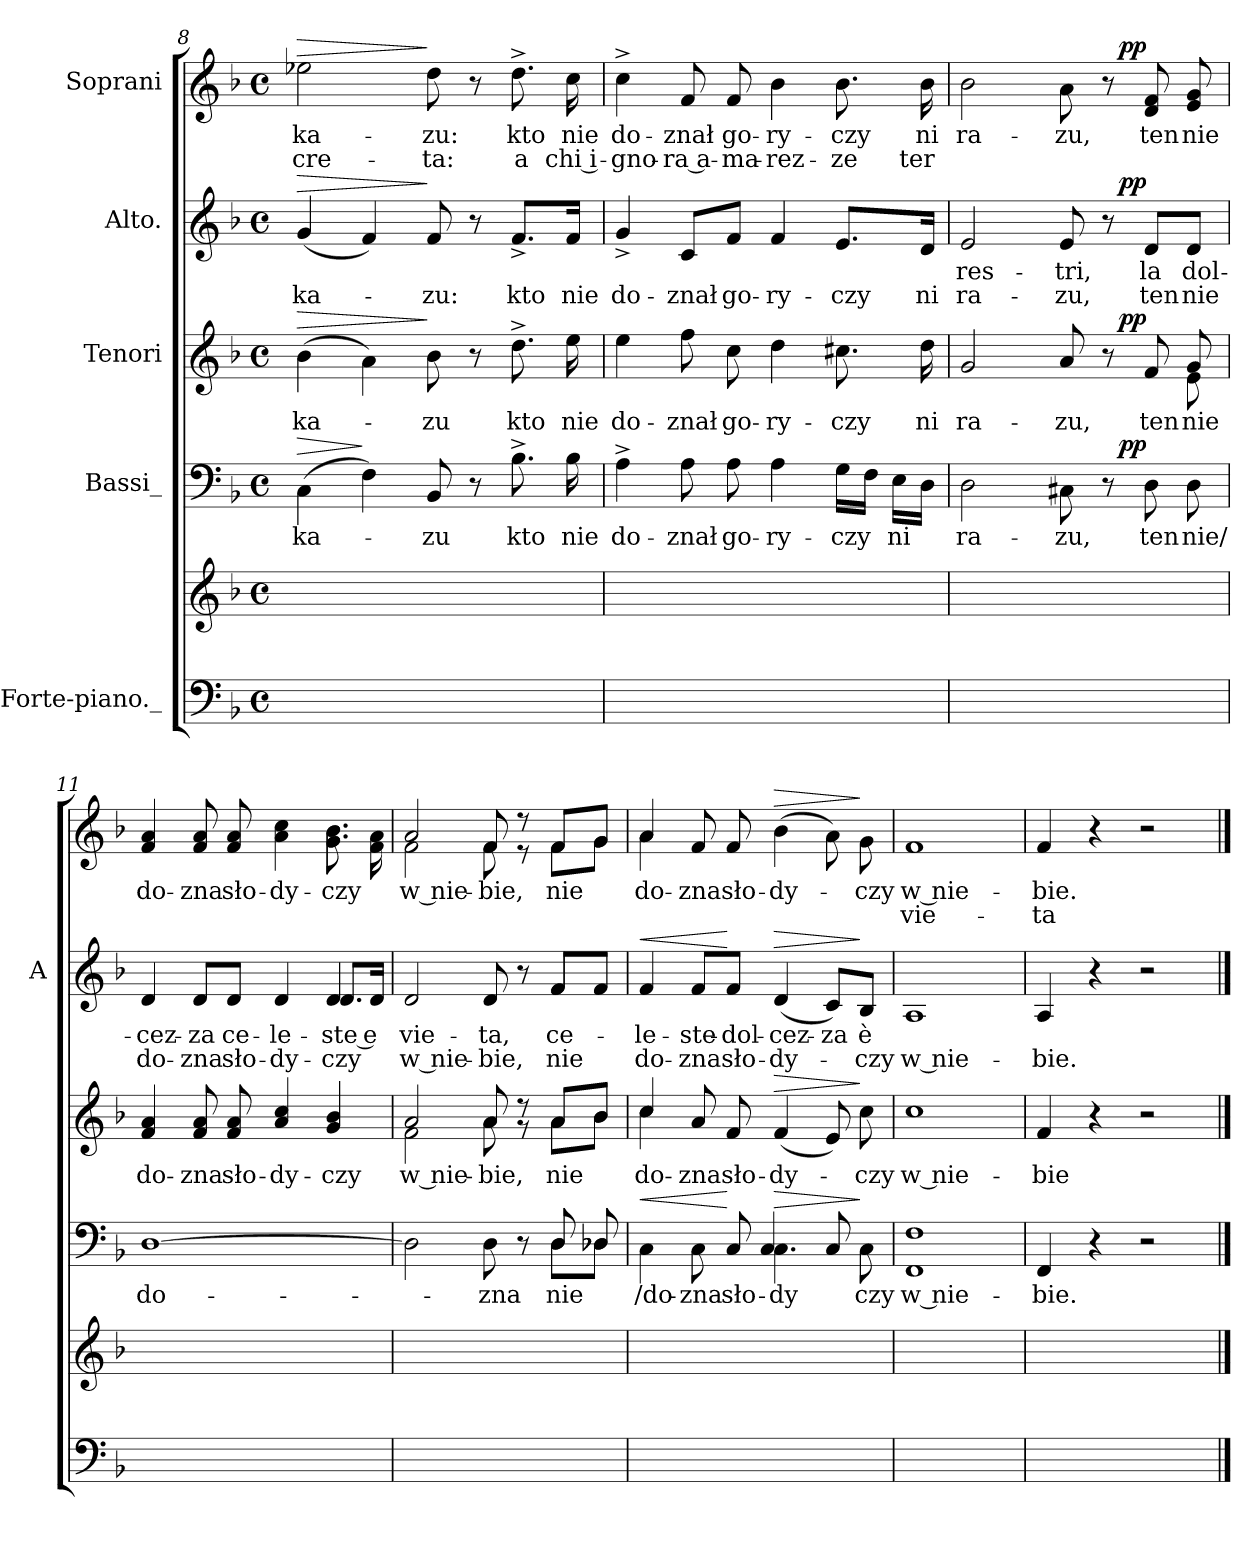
**kern	**kern	**kern	**text	**dynam	**kern	**text	**dynam	**kern	**text	**text	**dynam	**kern	**text	**text	**dynam
*part5	*part5	*part4	*part4	*part4	*part3	*part3	*part3	*part2	*part2	*part2	*part2	*part1	*part1	*part1	*part1
*staff6	*staff5	*staff4	*staff4	*staff4	*staff3	*staff3	*staff3	*staff2	*staff2	*staff2	*staff2	*staff1	*staff1	*staff1	*staff1
*I"Forte-piano._	*	*I"Bassi_	*	*	*I"Tenori	*	*	*I"Alto.	*	*	*	*I"Soprani	*	*	*
*	*	*	*	*	*	*	*	*I'A	*	*	*	*	*	*	*
*clefF4	*clefG2	*clefF4	*	*	*clefG2	*	*	*clefG2	*	*	*	*clefG2	*	*	*
*	*	*	*	*	*ITrd8c12	*	*	*	*	*	*	*	*	*	*
*k[b-]	*k[b-]	*k[b-]	*	*	*k[b-]	*	*	*k[b-]	*	*	*	*k[b-]	*	*	*
*F:	*F:	*F:	*	*	*F:	*	*	*F:	*	*	*	*F:	*	*	*
*M4/4	*M4/4	*M4/4	*	*	*M4/4	*	*	*M4/4	*	*	*	*M4/4	*	*	*
*met(c)	*met(c)	*met(c)	*	*	*met(c)	*	*	*met(c)	*	*	*	*met(c)	*	*	*
=8	=8	=8	=8	=8	=8	=8	=8	=8	=8	=8	=8	=8	=8	=8	=8
!	!	!	!LO:LY:i	!LO:HP:a	!	!LO:LY:i	!LO:HP:a	!	!	!LO:LY:i	!LO:HP:a	!	!	!LO:LY:color=red	!LO:HP:a
1ryy	1ryy	(4C\	-ka-	>	(4B-\	-ka-	>	(<4g/	.	-ka-	>	2ee-X\	-ka-	-cre-	>
.	.	4F\)	.	]	4A\)	.	.	4f/)	.	.	.	.	.	.	.
!	!	!	!LO:LY:i	!	!	!LO:LY:i	!	!	!	!LO:LY:i	!	!	!	!LO:LY:color=red	!
.	.	8BB-/	-zu	.	8B-\	-zu	]	8f/	.	-zu:	]	8dd\	-zu:	-ta:	]
.	.	8r	.	.	8r	.	.	8r	.	.	.	8r	.	.	.
!	!	!	!LO:LY:i	!	!	!LO:LY:i	!	!	!	!LO:LY:i	!	!	!	!LO:LY:color=red	!
.	.	8.B-^\	kto	.	8.d^\	kto	.	8.f^/L	.	kto	.	8.dd^\	kto	a	.
!	!	!	!LO:LY:i	!	!	!LO:LY:i	!	!	!	!LO:LY:i	!	!	!	!LO:LY:color=red	!
.	.	16B-\	nie	.	16e\	nie	.	16f/Jk	.	nie	.	16cc\	nie	chi i-	.
=9	=9	=9	=9	=9	=9	=9	=9	=9	=9	=9	=9	=9	=9	=9	=9
!	!	!	!LO:LY:i	!	!	!LO:LY:i	!	!	!	!LO:LY:i	!	!	!	!LO:LY:color=red	!
1ryy	1ryy	4A^\	do-	.	4e\	do-	.	4g^>/	.	do-	.	4cc^\	do-	-gno-	.
!	!	!	!LO:LY:i	!	!	!LO:LY:i	!	!	!	!LO:LY:i	!	!	!	!LO:LY:color=red	!
.	.	8A\	-znał	.	8f\	-znał	.	8c/L	.	-znał	.	8f/	-znał	-ra a-	.
!	!	!	!LO:LY:i	!	!	!LO:LY:i	!	!	!	!LO:LY:i	!	!	!	!LO:LY:color=red	!
.	.	8A\	go-	.	8c\	go-	.	8f/J	.	go-	.	8f/	go-	-ma-	.
!	!	!	!LO:LY:i	!	!	!LO:LY:i	!	!	!	!LO:LY:i	!	!	!	!LO:LY:color=red	!
.	.	4A\	-ry-	.	4d\	-ry-	.	4f/	.	-ry-	.	4b-\	-ry-	-rez-	.
!	!	!	!LO:LY:i	!	!	!LO:LY:i	!	!	!	!LO:LY:i	!	!	!	!LO:LY:color=red	!
.	.	16G\LL	-czy	.	8.c#X\	-czy	.	8.e/L	.	-czy	.	8.b-\	-czy	-ze	.
.	.	16F\JJ	.	.	.	.	.	.	.	.	.	.	.	.	.
!	!	!	!LO:LY:i	!	!	!	!	!	!	!	!	!	!	!	!
.	.	16E\LL	ni	.	.	.	.	.	.	.	.	.	.	.	.
!	!	!	!	!	!	!LO:LY:i	!	!	!	!LO:LY:i	!	!	!	!LO:LY:color=red	!
.	.	16D\JJ	.	.	16d\	ni	.	16d/Jk	.	ni	.	16b-\	ni	ter	.
=10	=10	=10	=10	=10	=10	=10	=10	=10	=10	=10	=10	=10	=10	=10	=10
!	!	!	!LO:LY:i	!	!	!LO:LY:i	!	!	!LO:LY:color=red	!LO:LY:i	!	!	!	!	!
*	*	*	*	*	*^	*	*	*	*	*	*	*	*	*	*
1ryy	1ryy	2D\	ra-	.	2G/	2.ryy	ra-	.	2e/	res-	ra-	.	2b-\	ra-	.	.
!	!	!	!LO:LY:i	!	!	!	!LO:LY:i	!	!	!LO:LY:color=red	!LO:LY:i	!	!	!	!	!
.	.	8C#X\	-zu,	.	8A/	.	-zu,	.	8e/	-tri,	-zu,	.	8a\	-zu,	.	.
.	.	8r	.	.	8r	.	.	.	8r	.	.	.	8r	.	.	.
!	!	!	!LO:LY:i	!LO:DY:a:rj	!	!	!LO:LY:i	!LO:DY:a:rj	!	!LO:LY:color=red	!LO:LY:i	!LO:DY:a:rj	!	!	!	!LO:DY:a:rj
.	.	8D\	ten	pp	8F/	8ryy	ten	pp.	8d/L	la	ten	pp	8d/ 8f/	ten	.	pp.
!	!	!	!LO:LY:i	!	!	!	!LO:LY:i	!	!	!LO:LY:color=red	!LO:LY:i	!	!	!	!	!
.	.	8D\	nie/	.	8G/	8E\	nie	.	8d/J	dol-	nie	.	8e/ 8g/	nie	.	.
=11	=11	=11	=11	=11	=11	=11	=11	=11	=11	=11	=11	=11	=11	=11	=11	=11
!	!	!	!LO:LY:i	!	!	!	!LO:LY:i	!	!	!LO:LY:color=red	!LO:LY:i	!	!	!	!	!
*	*	*	*	*	*v	*v	*	*	*^	*	*	*	*^	*	*	*
1ryy	1ryy	[1D\	do-	.	4F/ 4A/	do-	.	4d/	2.ryy	-cez-	do-	.	4f/ 4a/	2.ryy	do-	.	.
!	!	!	!	!	!	!LO:LY:i	!	!	!	!LO:LY:color=red	!LO:LY:i	!	!	!	!	!	!
.	.	.	.	.	8F/ 8A/	-zna	.	8d/L	.	-za	-zna	.	8f/ 8a/	.	-zna	.	.
!	!	!	!	!	!	!LO:LY:i	!	!	!	!LO:LY:color=red	!LO:LY:i	!	!	!	!	!	!
.	.	.	.	.	8F/ 8A/	sło-	.	8d/J	.	ce-	sło-	.	8f/ 8a/	.	sło-	.	.
!	!	!	!	!	!	!LO:LY:i	!	!	!	!LO:LY:color=red	!LO:LY:i	!	!	!	!	!	!
.	.	.	.	.	4A/ 4c/	-dy-	.	4d/	.	-le-	-dy-	.	4a\ 4cc\	.	-dy-	.	.
!	!	!	!	!	!	!LO:LY:i	!	!	!	!LO:LY:color=red	!LO:LY:i	!	!	!	!	!	!
.	.	.	.	.	4G/ 4B-/	-czy	.	4d/	8.di/L	-ste e	-czy	.	4g\ 4b-\	8.gi\ 8.b-i\	-czy	.	.
.	.	.	.	.	.	.	.	.	16di/Jk	.	.	.	.	16fi\ 16ai\	.	.	.
=12	=12	=12	=12	=12	=12	=12	=12	=12	=12	=12	=12	=12	=12	=12	=12	=12	=12
*	*	*^	*	*	*	*	*	*	*	*	*	*	*	*	*	*	*
!	!	!	!	!	!	!	!LO:LY:i	!	!	!	!LO:LY:color=red	!LO:LY:i	!	!	!	!	!	!
*	*	*	*	*	*	*^	*	*	*	*	*	*	*	*	*	*	*	*
1ryy	1ryy	2D\]	2.ryy	.	.	2A/	2F\	w nie-	.	2d/	2.ryy	vie-	w nie-	.	2a/	2f\	w nie-	.	.
!	!	!	!	!LO:LY:i	!	!	!	!LO:LY:i	!	!	!	!LO:LY:color=red	!LO:LY:i	!	!	!	!	!	!
.	.	8D\	.	-zna	.	8A/	8A\	-bie,	.	8d/	.	-ta,	-bie,	.	8f/	8f\	-bie,	.	.
.	.	8r	.	.	.	8r	8r	.	.	8r	.	.	.	.	8r	8r	.	.	.
!	!	!	!	!LO:LY:i	!	!	!	!LO:LY:i	!	!	!	!LO:LY:color=red	!LO:LY:i	!	!	!	!	!	!
.	.	8D\L	8Di/	nie	.	8A/L	8A\L	nie	.	4f/	8fi/L	ce-	nie	.	8f/L	8f\L	nie	.	.
.	.	8D-X\J	8D-Xi/	.	.	8B-/J	8B-\J	.	.	.	8fi/J	.	.	.	8g/J	8g\J	.	.	.
=13	=13	=13	=13	=13	=13	=13	=13	=13	=13	=13	=13	=13	=13	=13	=13	=13	=13	=13	=13
!	!	!	!	!LO:LY:i	!LO:HP:a	!	!	!LO:LY:i	!	!	!	!LO:LY:color=red	!LO:LY:i	!LO:HP:a	!	!	!	!	!
*	*	*	*	*	*	*	*	*	*	*v	*v	*	*	*	*	*	*	*	*
1ryy	1ryy	4C\	2ryy	/do-	<	4c/	4c\	do-	.	4f/	-le-	do-	<	4a/	4a\	do-	.	.
!	!	!	!	!LO:LY:i	!	!	!	!LO:LY:i	!	!	!LO:LY:color=red	!LO:LY:i	!	!	!	!	!	!
.	.	8C\	.	-zna	.	8A/	4ryy	-zna	.	8f/L	-ste-	-zna	.	8f/	4ryy	-zna	.	.
!	!	!	!	!LO:LY:i	!	!	!	!LO:LY:i	!	!	!LO:LY:color=red	!LO:LY:i	!	!	!	!	!	!
.	.	8C/	.	sło-	[	8F/	.	sło-	.	8f/J	-dol-	sło-	[	8f/	.	sło-	.	.
!	!	!	!	!LO:LY:i	!LO:HP:a	!	!	!LO:LY:i	!LO:HP:a	!	!LO:LY:color=red	!LO:LY:i	!LO:HP:a	!	!	!	!	!LO:HP:a
.	.	4.C\	4Cj/	-dy	>	(4F/	2ryy	-dy-	>	(4d/	-cez-	-dy-	>	(4b-\	2ryy	-dy-	.	>
!	!	!	!	!	!	!	!	!	!	!	!LO:LY:color=red	!	!	!	!	!	!	!
.	.	.	8Cj/	.	.	8E/)	.	.	.	8c/L)	-za	.	.	8a\)	.	.	.	.
!	!	!	!	!LO:LY:i	!	!	!	!LO:LY:i	!	!	!LO:LY:color=red	!LO:LY:i	!	!	!	!	!	!
.	.	8C\	8ryy	czy	]	8c\	.	-czy	]	8B-/J	è	-czy	]	8g\	.	-czy	.	]
*	*	*	*	*	*	*v	*v	*	*	*	*	*	*	*v	*v	*	*	*
=14	=14	=14	=14	=14	=14	=14	=14	=14	=14	=14	=14	=14	=14	=14	=14	=14
!	!	!	!	!	!	!	!	!	!	!	!	!	!	!	!LO:LY:color=red	!
*	*	*v	*v	*	*	*	*	*	*	*	*	*	*	*	*	*
1ryy	1ryy	1FF/ 1F/	w nie-	.	1c/	w nie-	.	1A/	.	w nie-	.	1f/	w nie-	vie-	.
=15	=15	=15	=15	=15	=15	=15	=15	=15	=15	=15	=15	=15	=15	=15	=15
!	!	!	!	!	!	!	!	!	!	!	!	!	!	!LO:LY:color=red	!
1ryy	1ryy	4FF/	-bie.	.	4F/	-bie	.	4A/	.	-bie.	.	4f/	-bie.	-ta	.
.	.	4r	.	.	4r	.	.	4r	.	.	.	4r	.	.	.
.	.	2r	.	.	2r	.	.	2r	.	.	.	2r	.	.	.
==	==	==	==	==	==	==	==	==	==	==	==	==	==	==	==
*-	*-	*-	*-	*-	*-	*-	*-	*-	*-	*-	*-	*-	*-	*-	*-
